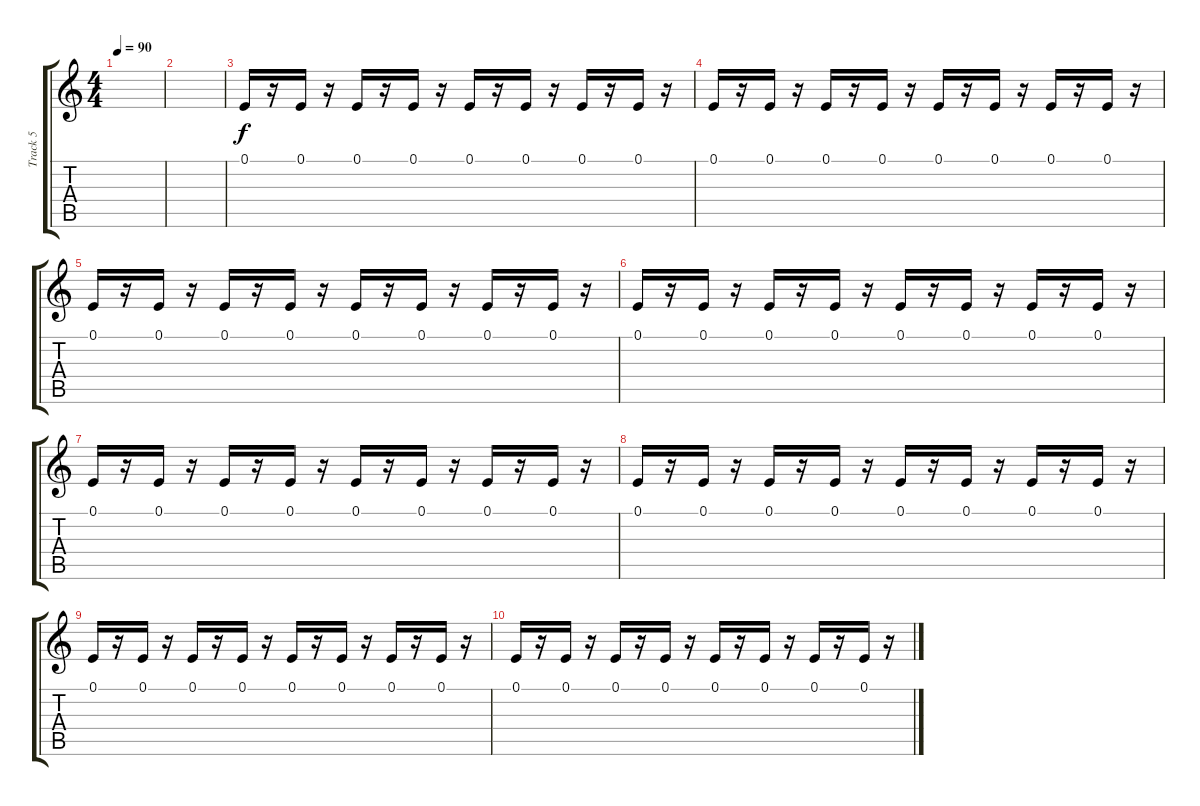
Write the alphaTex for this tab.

\track ("Track 5" "Track 5") {instrument churchorgan}
\staff {score tabs}
\tuning (E4 B3 G3 D3 A2 E2) {hide}
\ts (4 4)
\tempo 90
\clef g2
\ks c
|
|
0.1.16 r.16 0.1.16 r.16 0.1.16 r.16 0.1.16 r.16 0.1.16 r.16 0.1.16 r.16 0.1.16 r.16 0.1.16 r.16 |
0.1.16 r.16 0.1.16 r.16 0.1.16 r.16 0.1.16 r.16 0.1.16 r.16 0.1.16 r.16 0.1.16 r.16 0.1.16 r.16 |
0.1.16 r.16 0.1.16 r.16 0.1.16 r.16 0.1.16 r.16 0.1.16 r.16 0.1.16 r.16 0.1.16 r.16 0.1.16 r.16 |
0.1.16 r.16 0.1.16 r.16 0.1.16 r.16 0.1.16 r.16 0.1.16 r.16 0.1.16 r.16 0.1.16 r.16 0.1.16 r.16 |
0.1.16 r.16 0.1.16 r.16 0.1.16 r.16 0.1.16 r.16 0.1.16 r.16 0.1.16 r.16 0.1.16 r.16 0.1.16 r.16 |
0.1.16 r.16 0.1.16 r.16 0.1.16 r.16 0.1.16 r.16 0.1.16 r.16 0.1.16 r.16 0.1.16 r.16 0.1.16 r.16 |
0.1.16 r.16 0.1.16 r.16 0.1.16 r.16 0.1.16 r.16 0.1.16 r.16 0.1.16 r.16 0.1.16 r.16 0.1.16 r.16 |
0.1.16 r.16 0.1.16 r.16 0.1.16 r.16 0.1.16 r.16 0.1.16 r.16 0.1.16 r.16 0.1.16 r.16 0.1.16 r.16
